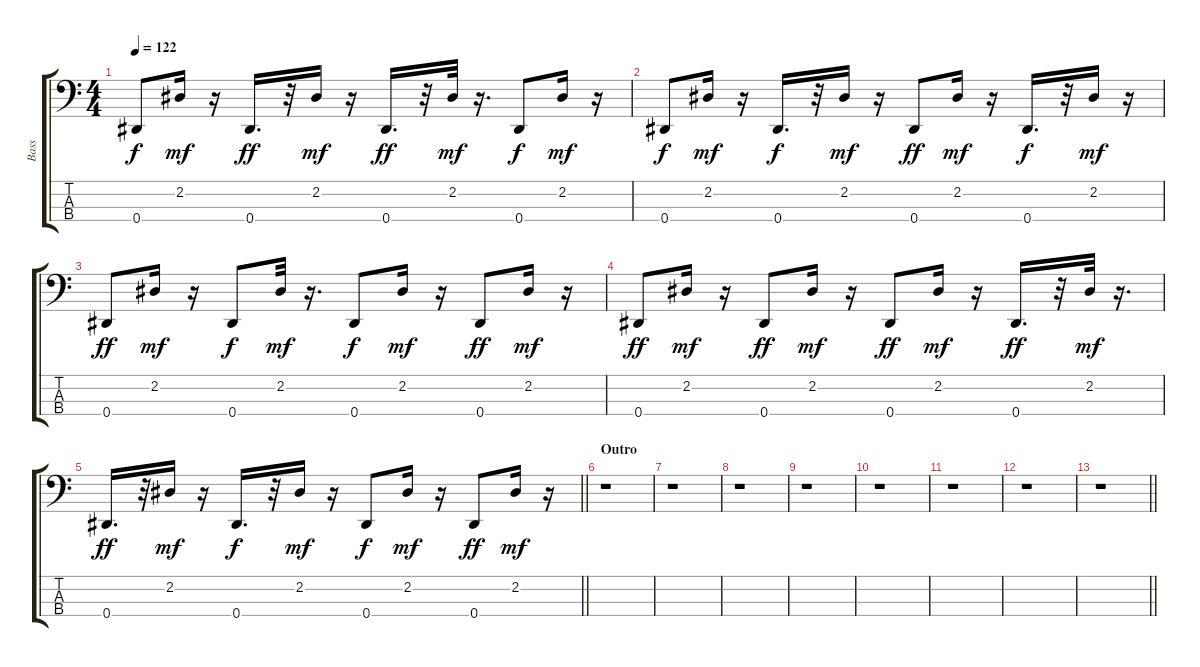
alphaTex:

\track ("Bass" "Bass") {instrument slapbass1}
\staff {score tabs}
\tuning (Gb2 Db2 Ab1 Eb1) {hide}
\ts (4 4)
\tempo 122
\clef f4
\ks c
0.4.8{dy f} 2.2.16{dy mf} r.16 0.4.16{d dy ff} r.32 2.2.16{dy mf} r.16 0.4.16{d dy ff} r.32 2.2.32{dy mf} r.16{d} 0.4.8{dy f} 2.2.16{dy mf} r.16 |
0.4.8{dy f} 2.2.16{dy mf} r.16 0.4.16{d dy f} r.32 2.2.16{dy mf} r.16 0.4.8{dy ff} 2.2.16{dy mf} r.16 0.4.16{d dy f} r.32 2.2.16{dy mf} r.16 |
0.4.8{dy ff} 2.2.16{dy mf} r.16 0.4.8{dy f} 2.2.32{dy mf} r.16{d} 0.4.8{dy f} 2.2.16{dy mf} r.16 0.4.8{dy ff} 2.2.16{dy mf} r.16 |
0.4.8{dy ff} 2.2.16{dy mf} r.16 0.4.8{dy ff} 2.2.16{dy mf} r.16 0.4.8{dy ff} 2.2.16{dy mf} r.16 0.4.16{d dy ff} r.32 2.2.32{dy mf} r.16{d} |
\barLineRight lightlight
0.4.16{d dy ff} r.32 2.2.16{dy mf} r.16 0.4.16{d dy f} r.32 2.2.16{dy mf} r.16 0.4.8{dy f} 2.2.16{dy mf} r.16 0.4.8{dy ff} 2.2.16{dy mf} r.16 |
\section ("" "Outro")
r.1 |
r.1 |
r.1 |
r.1 |
r.1 |
r.1 |
r.1 |
\barLineRight lightlight
r.1
